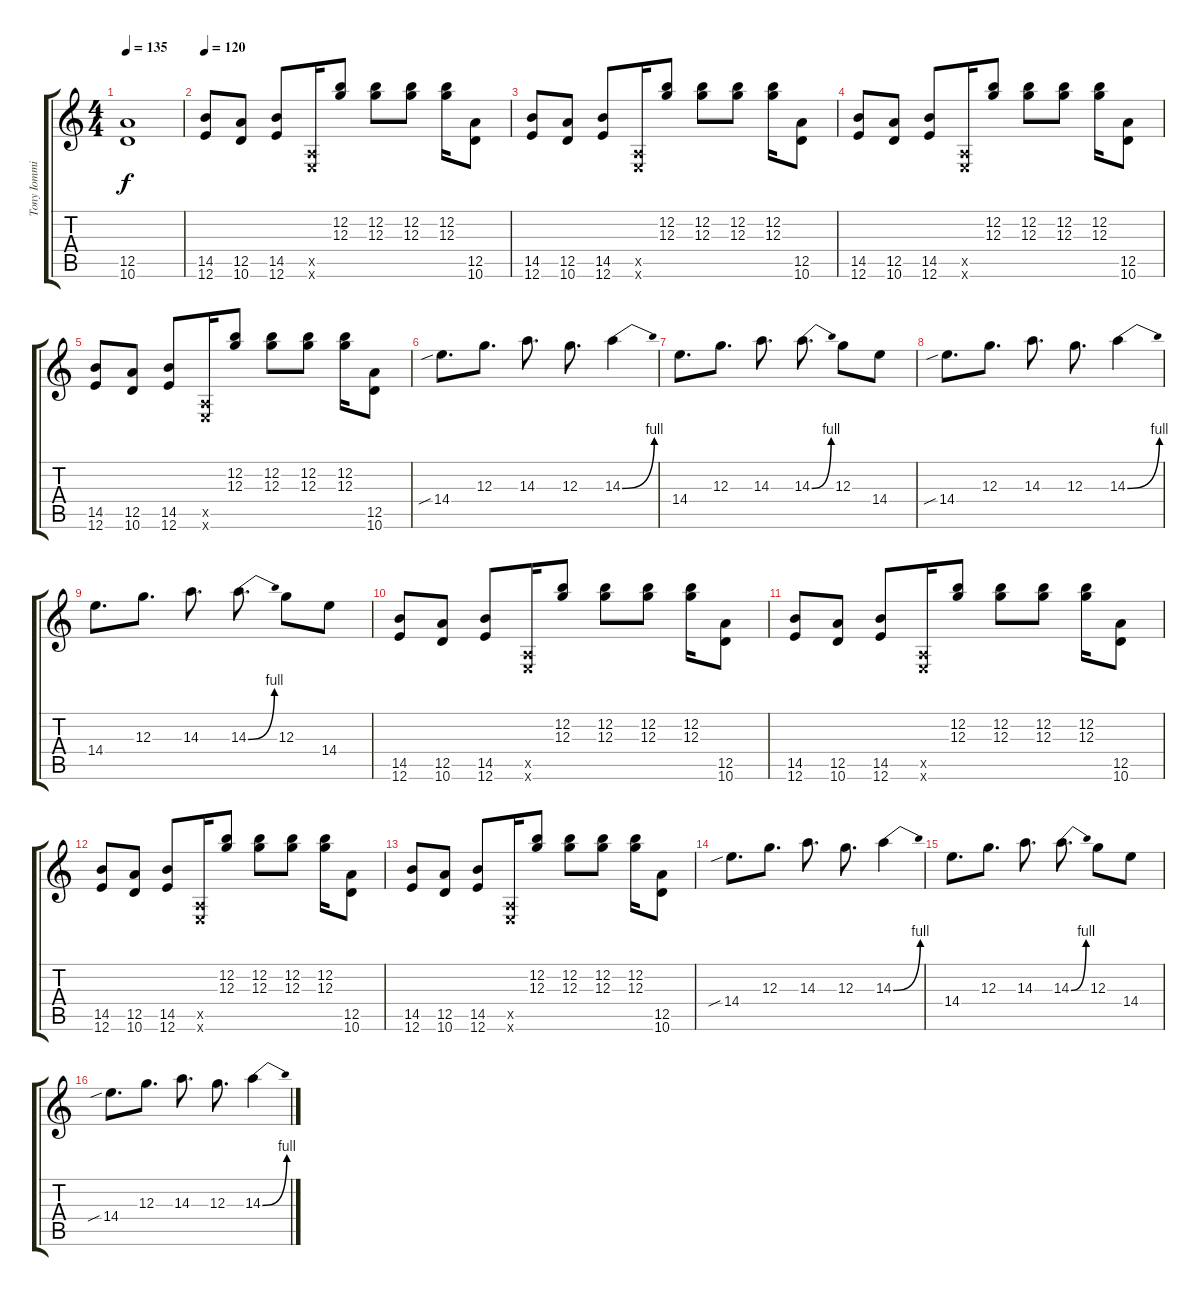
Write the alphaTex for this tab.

\track ("Tony Iommi (Right)" "Tony Iommi") {instrument overdrivenguitar}
\staff {score tabs}
\tuning (E4 B3 G3 D3 A2 E2) {hide}
\ts (4 4)
\tempo 135
\clef g2
\ks c
(12.5{t} 10.6{t}).1{dy f} |
\tempo 120
(14.5 12.6).8{volume 13} (12.5 10.6).8 (14.5 12.6).8 (0.5{x} 0.6{x}).16 (12.2 12.3).8 (12.2 12.3).8 (12.2 12.3).8 (12.2 12.3).16 (12.5 10.6).8 |
(14.5 12.6).8 (12.5 10.6).8 (14.5 12.6).8 (0.5{x} 0.6{x}).16 (12.2 12.3).8 (12.2 12.3).8 (12.2 12.3).8 (12.2 12.3).16 (12.5 10.6).8 |
(14.5 12.6).8 (12.5 10.6).8 (14.5 12.6).8 (0.5{x} 0.6{x}).16 (12.2 12.3).8 (12.2 12.3).8 (12.2 12.3).8 (12.2 12.3).16 (12.5 10.6).8 |
(14.5 12.6).8 (12.5 10.6).8 (14.5 12.6).8 (0.5{x} 0.6{x}).16 (12.2 12.3).8 (12.2 12.3).8 (12.2 12.3).8 (12.2 12.3).16 (12.5 10.6).8 |
14.4{sib}.8{d} 12.3.8{d} 14.3.8{d} 12.3.8{d} 14.3{be (bend 0 0 60 4)}.4 |
14.4.8{d} 12.3.8{d} 14.3.8{d} 14.3{be (bend 0 0 60 4)}.8{d} 12.3.8 14.4.8 |
14.4{sib}.8{d} 12.3.8{d} 14.3.8{d} 12.3.8{d} 14.3{be (bend 0 0 60 4)}.4 |
14.4.8{d} 12.3.8{d} 14.3.8{d} 14.3{be (bend 0 0 60 4)}.8{d} 12.3.8 14.4.8 |
(14.5 12.6).8 (12.5 10.6).8 (14.5 12.6).8 (0.5{x} 0.6{x}).16 (12.2 12.3).8 (12.2 12.3).8 (12.2 12.3).8 (12.2 12.3).16 (12.5 10.6).8 |
(14.5 12.6).8 (12.5 10.6).8 (14.5 12.6).8 (0.5{x} 0.6{x}).16 (12.2 12.3).8 (12.2 12.3).8 (12.2 12.3).8 (12.2 12.3).16 (12.5 10.6).8 |
(14.5 12.6).8 (12.5 10.6).8 (14.5 12.6).8 (0.5{x} 0.6{x}).16 (12.2 12.3).8 (12.2 12.3).8 (12.2 12.3).8 (12.2 12.3).16 (12.5 10.6).8 |
(14.5 12.6).8 (12.5 10.6).8 (14.5 12.6).8 (0.5{x} 0.6{x}).16 (12.2 12.3).8 (12.2 12.3).8 (12.2 12.3).8 (12.2 12.3).16 (12.5 10.6).8 |
14.4{sib}.8{d} 12.3.8{d} 14.3.8{d} 12.3.8{d} 14.3{be (bend 0 0 60 4)}.4 |
14.4.8{d} 12.3.8{d} 14.3.8{d} 14.3{be (bend 0 0 60 4)}.8{d} 12.3.8 14.4.8 |
14.4{sib}.8{d} 12.3.8{d} 14.3.8{d} 12.3.8{d} 14.3{be (bend 0 0 60 4)}.4
